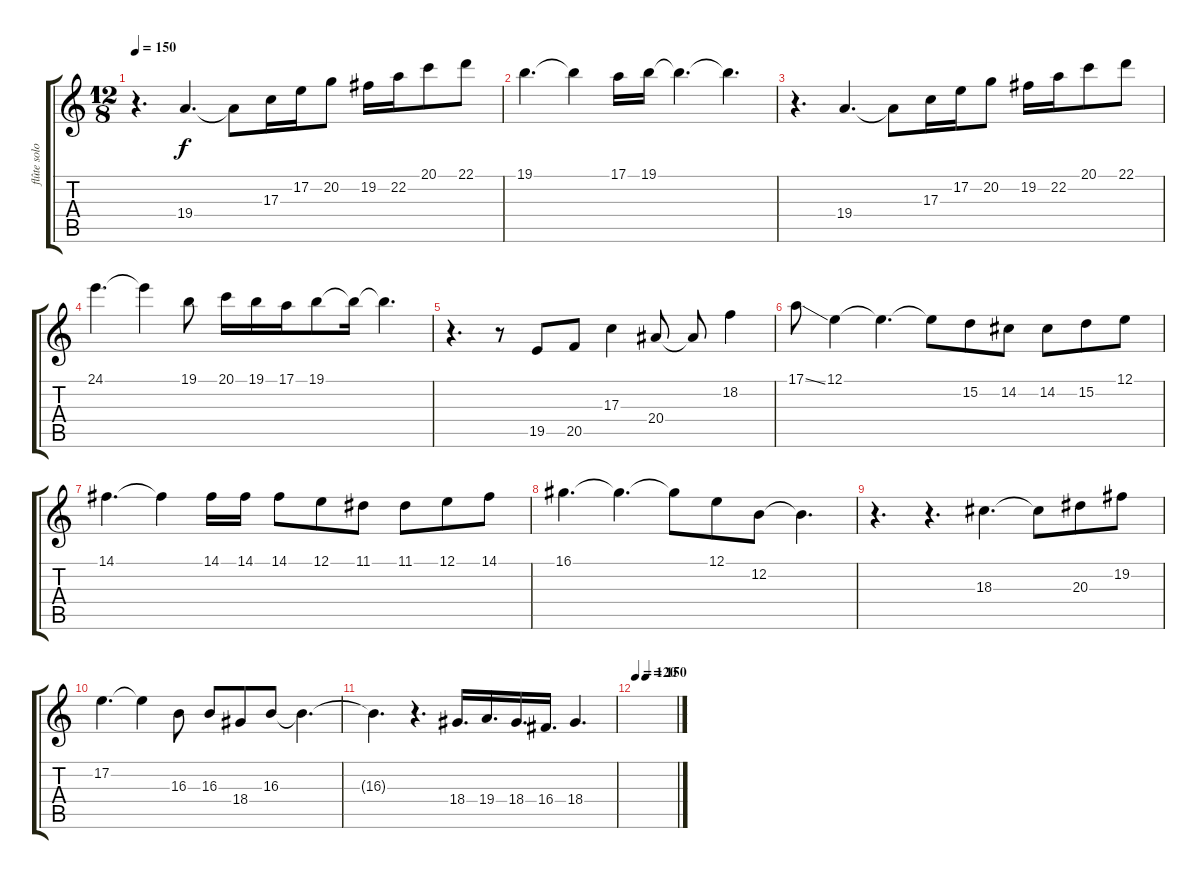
\track ("flûte solo" "flûte solo") {instrument flute}
\staff {score tabs}
\tuning (E4 B3 G3 D3 A2 E2) {hide}
\ts (12 8)
\tempo 150
\clef g2
\ks c
r.4{d dy f} 19.4.4{d} 19.4{t}.8 17.3.16 17.2.16 20.2.8 19.2.16 22.2.16 20.1.8 22.1.8 |
19.1.4{d} 19.1{t}.4 17.1.16 19.1.16 19.1{t}.4{d} 19.1{t}.4{d} |
r.4{d} 19.4.4{d} 19.4{t}.8 17.3.16 17.2.16 20.2.8 19.2.16 22.2.16 20.1.8 22.1.8 |
24.1.4{d} 24.1{t}.4 19.1.8 20.1.16 19.1.16 17.1.16 19.1.8 19.1{t}.16 19.1{t}.4{d} |
r.4{d} r.8 19.5.8 20.5.8 17.3.4 20.4.8 20.4{t}.8 18.2.4 |
17.1{ss}.8 12.1.4 12.1{t}.4{d} 12.1{t}.8 15.2.8 14.2.8 14.2.8 15.2.8 12.1.8 |
14.1.4{d} 14.1{t}.4 14.1.16 14.1.16 14.1.8 12.1.8 11.1.8 11.1.8 12.1.8 14.1.8 |
16.1.4{d} 16.1{t}.4{d} 16.1{t}.8 12.1.8 12.2.8 12.2{t}.4{d} |
r.4{d} r.4{d} 18.3.4{d} 18.3{t}.8 20.3.8 19.2.8 |
17.2.4{d} 17.2{t}.4 16.3.8 16.3.8 18.4.8 16.3.8 16.3{t}.4{d} |
16.3{t}.4{d} r.4{d} 18.4.16{d} 19.4.16{d} 18.4.16{d} 16.4.16{d} 18.4.4{d} |
\tempo 120
\tempo (150 0.25)
